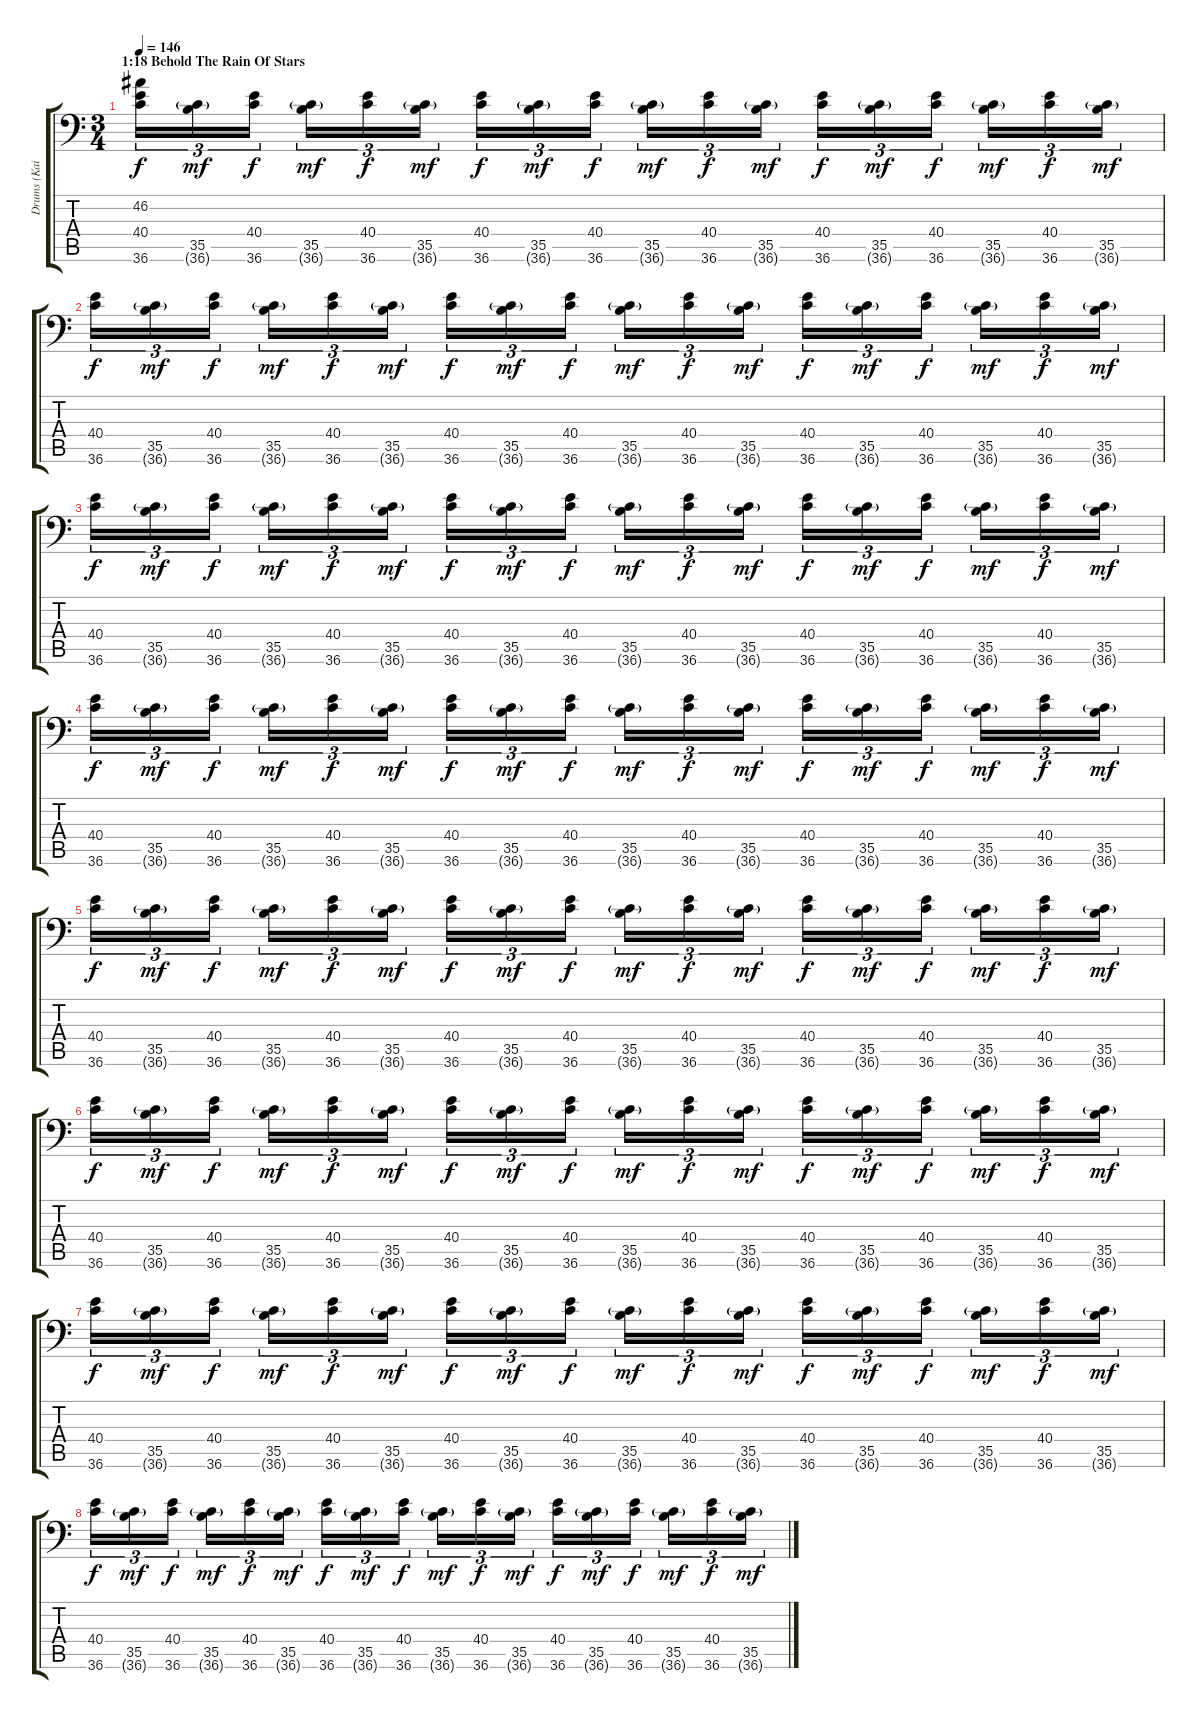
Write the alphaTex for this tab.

\track ("Drums (Kai)" "Drums (Kai") {instrument acousticgrandpiano}
\staff {score tabs}
\tuning (C-1 C-1 C-1 C-1 C-1 C-1) {hide}
\ts (3 4)
\section ("" "1:18 Behold The Rain Of Stars")
\tempo 146
\clef f4
\ks c
(46.2 40.4 36.6).16{tu (3 2) dy f} (35.5 36.6{g}).16{tu (3 2) dy mf} (40.4 36.6).16{tu (3 2) dy f} (35.5 36.6{g}).16{tu (3 2) dy mf} (40.4 36.6).16{tu (3 2) dy f} (35.5 36.6{g}).16{tu (3 2) dy mf} (40.4 36.6).16{tu (3 2) dy f} (35.5 36.6{g}).16{tu (3 2) dy mf} (40.4 36.6).16{tu (3 2) dy f} (35.5 36.6{g}).16{tu (3 2) dy mf} (40.4 36.6).16{tu (3 2) dy f} (35.5 36.6{g}).16{tu (3 2) dy mf} (40.4 36.6).16{tu (3 2) dy f} (35.5 36.6{g}).16{tu (3 2) dy mf} (40.4 36.6).16{tu (3 2) dy f} (35.5 36.6{g}).16{tu (3 2) dy mf} (40.4 36.6).16{tu (3 2) dy f} (35.5 36.6{g}).16{tu (3 2) dy mf} |
(40.4 36.6).16{tu (3 2) dy f} (35.5 36.6{g}).16{tu (3 2) dy mf} (40.4 36.6).16{tu (3 2) dy f} (35.5 36.6{g}).16{tu (3 2) dy mf} (40.4 36.6).16{tu (3 2) dy f} (35.5 36.6{g}).16{tu (3 2) dy mf} (40.4 36.6).16{tu (3 2) dy f} (35.5 36.6{g}).16{tu (3 2) dy mf} (40.4 36.6).16{tu (3 2) dy f} (35.5 36.6{g}).16{tu (3 2) dy mf} (40.4 36.6).16{tu (3 2) dy f} (35.5 36.6{g}).16{tu (3 2) dy mf} (40.4 36.6).16{tu (3 2) dy f} (35.5 36.6{g}).16{tu (3 2) dy mf} (40.4 36.6).16{tu (3 2) dy f} (35.5 36.6{g}).16{tu (3 2) dy mf} (40.4 36.6).16{tu (3 2) dy f} (35.5 36.6{g}).16{tu (3 2) dy mf} |
(40.4 36.6).16{tu (3 2) dy f} (35.5 36.6{g}).16{tu (3 2) dy mf} (40.4 36.6).16{tu (3 2) dy f} (35.5 36.6{g}).16{tu (3 2) dy mf} (40.4 36.6).16{tu (3 2) dy f} (35.5 36.6{g}).16{tu (3 2) dy mf} (40.4 36.6).16{tu (3 2) dy f} (35.5 36.6{g}).16{tu (3 2) dy mf} (40.4 36.6).16{tu (3 2) dy f} (35.5 36.6{g}).16{tu (3 2) dy mf} (40.4 36.6).16{tu (3 2) dy f} (35.5 36.6{g}).16{tu (3 2) dy mf} (40.4 36.6).16{tu (3 2) dy f} (35.5 36.6{g}).16{tu (3 2) dy mf} (40.4 36.6).16{tu (3 2) dy f} (35.5 36.6{g}).16{tu (3 2) dy mf} (40.4 36.6).16{tu (3 2) dy f} (35.5 36.6{g}).16{tu (3 2) dy mf} |
(40.4 36.6).16{tu (3 2) dy f} (35.5 36.6{g}).16{tu (3 2) dy mf} (40.4 36.6).16{tu (3 2) dy f} (35.5 36.6{g}).16{tu (3 2) dy mf} (40.4 36.6).16{tu (3 2) dy f} (35.5 36.6{g}).16{tu (3 2) dy mf} (40.4 36.6).16{tu (3 2) dy f} (35.5 36.6{g}).16{tu (3 2) dy mf} (40.4 36.6).16{tu (3 2) dy f} (35.5 36.6{g}).16{tu (3 2) dy mf} (40.4 36.6).16{tu (3 2) dy f} (35.5 36.6{g}).16{tu (3 2) dy mf} (40.4 36.6).16{tu (3 2) dy f} (35.5 36.6{g}).16{tu (3 2) dy mf} (40.4 36.6).16{tu (3 2) dy f} (35.5 36.6{g}).16{tu (3 2) dy mf} (40.4 36.6).16{tu (3 2) dy f} (35.5 36.6{g}).16{tu (3 2) dy mf} |
(40.4 36.6).16{tu (3 2) dy f} (35.5 36.6{g}).16{tu (3 2) dy mf} (40.4 36.6).16{tu (3 2) dy f} (35.5 36.6{g}).16{tu (3 2) dy mf} (40.4 36.6).16{tu (3 2) dy f} (35.5 36.6{g}).16{tu (3 2) dy mf} (40.4 36.6).16{tu (3 2) dy f} (35.5 36.6{g}).16{tu (3 2) dy mf} (40.4 36.6).16{tu (3 2) dy f} (35.5 36.6{g}).16{tu (3 2) dy mf} (40.4 36.6).16{tu (3 2) dy f} (35.5 36.6{g}).16{tu (3 2) dy mf} (40.4 36.6).16{tu (3 2) dy f} (35.5 36.6{g}).16{tu (3 2) dy mf} (40.4 36.6).16{tu (3 2) dy f} (35.5 36.6{g}).16{tu (3 2) dy mf} (40.4 36.6).16{tu (3 2) dy f} (35.5 36.6{g}).16{tu (3 2) dy mf} |
(40.4 36.6).16{tu (3 2) dy f} (35.5 36.6{g}).16{tu (3 2) dy mf} (40.4 36.6).16{tu (3 2) dy f} (35.5 36.6{g}).16{tu (3 2) dy mf} (40.4 36.6).16{tu (3 2) dy f} (35.5 36.6{g}).16{tu (3 2) dy mf} (40.4 36.6).16{tu (3 2) dy f} (35.5 36.6{g}).16{tu (3 2) dy mf} (40.4 36.6).16{tu (3 2) dy f} (35.5 36.6{g}).16{tu (3 2) dy mf} (40.4 36.6).16{tu (3 2) dy f} (35.5 36.6{g}).16{tu (3 2) dy mf} (40.4 36.6).16{tu (3 2) dy f} (35.5 36.6{g}).16{tu (3 2) dy mf} (40.4 36.6).16{tu (3 2) dy f} (35.5 36.6{g}).16{tu (3 2) dy mf} (40.4 36.6).16{tu (3 2) dy f} (35.5 36.6{g}).16{tu (3 2) dy mf} |
(40.4 36.6).16{tu (3 2) dy f} (35.5 36.6{g}).16{tu (3 2) dy mf} (40.4 36.6).16{tu (3 2) dy f} (35.5 36.6{g}).16{tu (3 2) dy mf} (40.4 36.6).16{tu (3 2) dy f} (35.5 36.6{g}).16{tu (3 2) dy mf} (40.4 36.6).16{tu (3 2) dy f} (35.5 36.6{g}).16{tu (3 2) dy mf} (40.4 36.6).16{tu (3 2) dy f} (35.5 36.6{g}).16{tu (3 2) dy mf} (40.4 36.6).16{tu (3 2) dy f} (35.5 36.6{g}).16{tu (3 2) dy mf} (40.4 36.6).16{tu (3 2) dy f} (35.5 36.6{g}).16{tu (3 2) dy mf} (40.4 36.6).16{tu (3 2) dy f} (35.5 36.6{g}).16{tu (3 2) dy mf} (40.4 36.6).16{tu (3 2) dy f} (35.5 36.6{g}).16{tu (3 2) dy mf} |
(40.4 36.6).16{tu (3 2) dy f} (35.5 36.6{g}).16{tu (3 2) dy mf} (40.4 36.6).16{tu (3 2) dy f} (35.5 36.6{g}).16{tu (3 2) dy mf} (40.4 36.6).16{tu (3 2) dy f} (35.5 36.6{g}).16{tu (3 2) dy mf} (40.4 36.6).16{tu (3 2) dy f} (35.5 36.6{g}).16{tu (3 2) dy mf} (40.4 36.6).16{tu (3 2) dy f} (35.5 36.6{g}).16{tu (3 2) dy mf} (40.4 36.6).16{tu (3 2) dy f} (35.5 36.6{g}).16{tu (3 2) dy mf} (40.4 36.6).16{tu (3 2) dy f} (35.5 36.6{g}).16{tu (3 2) dy mf} (40.4 36.6).16{tu (3 2) dy f} (35.5 36.6{g}).16{tu (3 2) dy mf} (40.4 36.6).16{tu (3 2) dy f} (35.5 36.6{g}).16{tu (3 2) dy mf}
